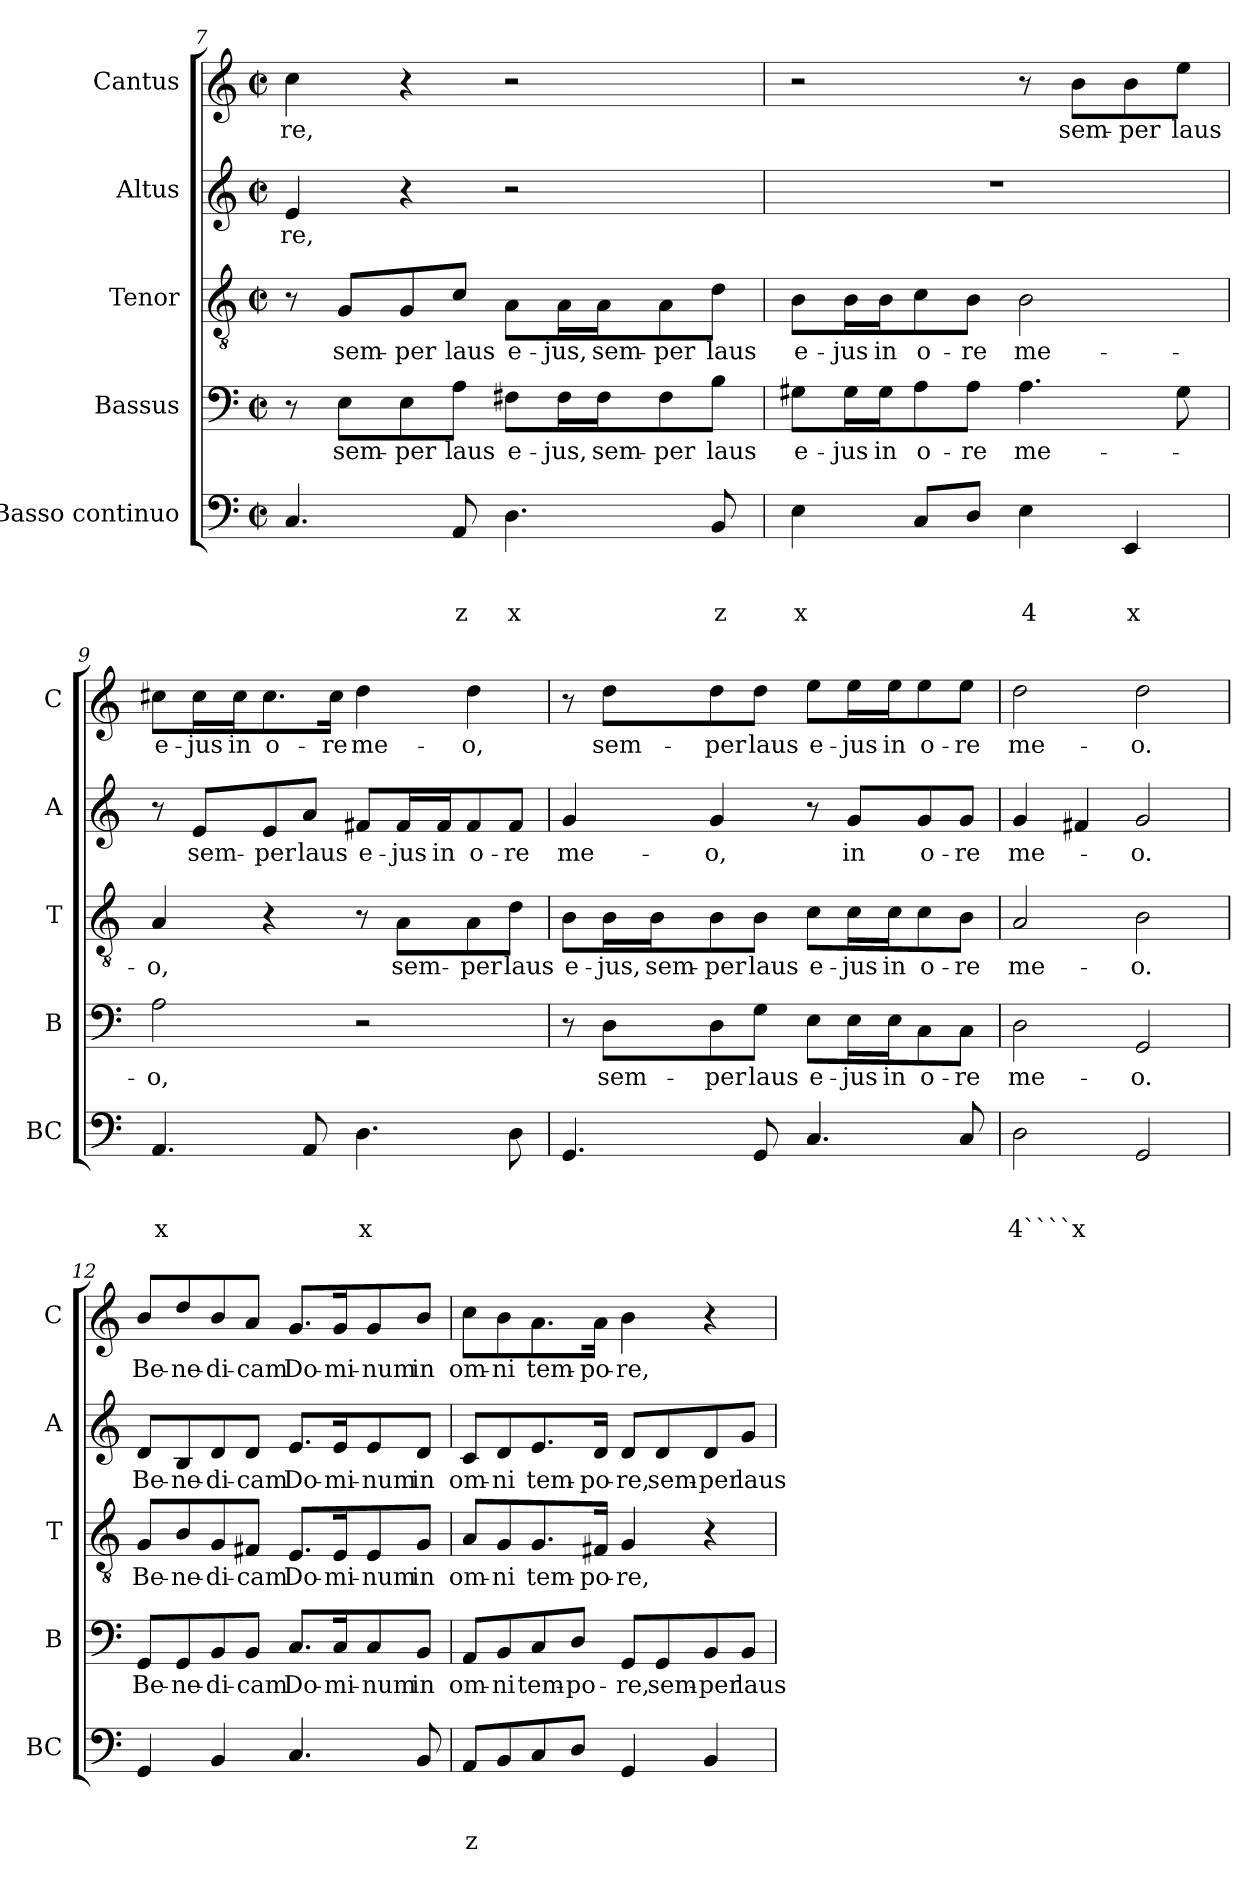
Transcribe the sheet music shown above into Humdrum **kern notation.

**kern	**text	**text	**text	**kern	**text	**kern	**text	**kern	**text	**kern	**text
*part5	*part5	*part5	*part5	*part4	*part4	*part3	*part3	*part2	*part2	*part1	*part1
*staff5	*staff5	*staff5	*staff5	*staff4	*staff4	*staff3	*staff3	*staff2	*staff2	*staff1	*staff1
*I"Basso continuo	*	*	*	*I"Bassus	*	*I"Tenor	*	*I"Altus	*	*I"Cantus	*
*I'BC	*	*	*	*I'B	*	*I'T	*	*I'A	*	*I'C	*
*clefF4	*	*	*	*clefF4	*	*clefGv2	*	*clefG2	*	*clefG2	*
*k[]	*	*	*	*k[]	*	*k[]	*	*k[]	*	*k[]	*
*C:	*	*	*	*C:	*	*C:	*	*C:	*	*C:	*
*M2/2	*	*	*	*M2/2	*	*M2/2	*	*M2/2	*	*M2/2	*
*met(c|)	*	*	*	*met(c|)	*	*met(c|)	*	*met(c|)	*	*met(c|)	*
=7	=7	=7	=7	=7	=7	=7	=7	=7	=7	=7	=7
!	!	!	!	!	!	!	!	!	!LO:LY:b	!	!LO:LY:b
4.C/	.	.	.	8r	.	8r	.	4e/	-re,	4cc\	-re,
!	!	!	!	!	!LO:LY:b	!	!LO:LY:b	!	!	!	!
.	.	.	.	8E\L	sem-	8G/L	sem-	.	.	.	.
!	!	!	!	!	!LO:LY:b	!	!LO:LY:b	!	!	!	!
.	.	.	.	8E\	-per	8G/	-per	4r	.	4r	.
!	!	!	!LO:LY:b	!	!LO:LY:b	!	!LO:LY:b	!	!	!	!
8AA/	.	.	z	8A\J	laus	8c/J	laus	.	.	.	.
!	!	!	!LO:LY:b	!	!LO:LY:b	!	!LO:LY:b	!	!	!	!
4.D\	.	.	x	8F#X\L	e-	8A\L	e-	2r	.	2r	.
!	!	!	!	!	!LO:LY:b	!	!LO:LY:b	!	!	!	!
.	.	.	.	16F#\L	-jus,	16A\L	-jus,	.	.	.	.
!	!	!	!	!	!LO:LY:b	!	!LO:LY:b	!	!	!	!
.	.	.	.	16F#\J	sem-	16A\J	sem-	.	.	.	.
!	!	!	!	!	!LO:LY:b	!	!LO:LY:b	!	!	!	!
.	.	.	.	8F#\	-per	8A\	-per	.	.	.	.
!	!	!	!LO:LY:b	!	!LO:LY:b	!	!LO:LY:b	!	!	!	!
8BB/	.	.	z	8B\J	laus	8d\J	laus	.	.	.	.
!!LO:LB:g=z
=8	=8	=8	=8	=8	=8	=8	=8	=8	=8	=8	=8
!	!	!	!LO:LY:b	!	!LO:LY:b	!	!LO:LY:b	!	!	!	!
4E\	.	.	x	8G#X\L	e-	8B\L	e-	1r	.	2r	.
!	!	!	!	!	!LO:LY:b	!	!LO:LY:b	!	!	!	!
.	.	.	.	16G#\L	-jus	16B\L	-jus	.	.	.	.
!	!	!	!	!	!LO:LY:b	!	!LO:LY:b	!	!	!	!
.	.	.	.	16G#\J	in	16B\J	in	.	.	.	.
!	!	!	!	!	!LO:LY:b	!	!LO:LY:b	!	!	!	!
8C/L	.	.	.	8A\	o-	8c\	o-	.	.	.	.
!	!	!	!	!	!LO:LY:b	!	!LO:LY:b	!	!	!	!
8D/J	.	.	.	8A\J	-re	8B\J	-re	.	.	.	.
!	!	!	!LO:LY:b	!	!LO:LY:b	!	!LO:LY:b	!	!	!	!
4E\	.	.	4	4.A\	me-	2B\	me-	.	.	8r	.
!	!	!	!	!	!	!	!	!	!	!	!LO:LY:b
.	.	.	.	.	.	.	.	.	.	8b\L	sem-
!	!	!	!LO:LY:b	!	!	!	!	!	!	!	!LO:LY:b
4EE/	.	.	x	.	.	.	.	.	.	8b\	-per
!	!	!	!	!	!	!	!	!	!	!	!LO:LY:b
.	.	.	.	8G#\	.	.	.	.	.	8ee\J	laus
=9	=9	=9	=9	=9	=9	=9	=9	=9	=9	=9	=9
!	!	!	!LO:LY:b	!	!LO:LY:b	!	!LO:LY:b	!	!	!	!LO:LY:b
4.AA/	.	.	x	2A\	-o,	4A/	-o,	8r	.	8cc#X\L	e-
!	!	!	!	!	!	!	!	!	!LO:LY:b	!	!LO:LY:b
.	.	.	.	.	.	.	.	8e/L	sem-	16cc#\L	-jus
!	!	!	!	!	!	!	!	!	!	!	!LO:LY:b
.	.	.	.	.	.	.	.	.	.	16cc#\J	in
!	!	!	!	!	!	!	!	!	!LO:LY:b	!	!LO:LY:b
.	.	.	.	.	.	4r	.	8e/	-per	8.cc#\	o-
!	!	!	!	!	!	!	!	!	!LO:LY:b	!	!
8AA/	.	.	.	.	.	.	.	8a/J	laus	.	.
!	!	!	!	!	!	!	!	!	!	!	!LO:LY:b
.	.	.	.	.	.	.	.	.	.	16cc#\Jk	-re
!	!	!	!LO:LY:b	!	!	!	!	!	!LO:LY:b	!	!LO:LY:b
4.D\	.	.	x	2r	.	8r	.	8f#X/L	e-	4dd\	me-
!	!	!	!	!	!	!	!LO:LY:b	!	!LO:LY:b	!	!
.	.	.	.	.	.	8A\L	sem-	16f#/L	-jus	.	.
!	!	!	!	!	!	!	!	!	!LO:LY:b	!	!
.	.	.	.	.	.	.	.	16f#/J	in	.	.
!	!	!	!	!	!	!	!LO:LY:b	!	!LO:LY:b	!	!LO:LY:b
.	.	.	.	.	.	8A\	-per	8f#/	o-	4dd\	-o,
!	!	!	!	!	!	!	!LO:LY:b	!	!LO:LY:b	!	!
8D\	.	.	.	.	.	8d\J	laus	8f#/J	-re	.	.
=10	=10	=10	=10	=10	=10	=10	=10	=10	=10	=10	=10
!	!	!	!	!	!	!	!LO:LY:b	!	!LO:LY:b	!	!
4.GG/	.	.	.	8r	.	8B\L	e-	4g/	me-	8r	.
!	!	!	!	!	!LO:LY:b	!	!LO:LY:b	!	!	!	!LO:LY:b
.	.	.	.	8D\L	sem-	16B\L	-jus,	.	.	8dd\L	sem-
!	!	!	!	!	!	!	!LO:LY:b	!	!	!	!
.	.	.	.	.	.	16B\J	sem-	.	.	.	.
!	!	!	!	!	!LO:LY:b	!	!LO:LY:b	!	!LO:LY:b	!	!LO:LY:b
.	.	.	.	8D\	-per	8B\	-per	4g/	-o,	8dd\	-per
!	!	!	!	!	!LO:LY:b	!	!LO:LY:b	!	!	!	!LO:LY:b
8GG/	.	.	.	8G\J	laus	8B\J	laus	.	.	8dd\J	laus
!	!	!	!	!	!LO:LY:b	!	!LO:LY:b	!	!	!	!LO:LY:b
4.C/	.	.	.	8E\L	e-	8c\L	e-	8r	.	8ee\L	e-
!	!	!	!	!	!LO:LY:b	!	!LO:LY:b	!	!LO:LY:b	!	!LO:LY:b
.	.	.	.	16E\L	-jus	16c\L	-jus	8g/L	in	16ee\L	-jus
!	!	!	!	!	!LO:LY:b	!	!LO:LY:b	!	!	!	!LO:LY:b
.	.	.	.	16E\J	in	16c\J	in	.	.	16ee\J	in
!	!	!	!	!	!LO:LY:b	!	!LO:LY:b	!	!LO:LY:b	!	!LO:LY:b
.	.	.	.	8C\	o-	8c\	o-	8g/	o-	8ee\	o-
!	!	!	!	!	!LO:LY:b	!	!LO:LY:b	!	!LO:LY:b	!	!LO:LY:b
8C/	.	.	.	8C\J	-re	8B\J	-re	8g/J	-re	8ee\J	-re
!!LO:PB:g=z
=11	=11	=11	=11	=11	=11	=11	=11	=11	=11	=11	=11
!	!	!	!LO:LY:b	!	!LO:LY:b	!	!LO:LY:b	!	!LO:LY:b	!	!LO:LY:b
2D\	.	.	4````x	2D\	me-	2A/	me-	4g/	me-	2dd\	me-
.	.	.	.	.	.	.	.	4f#X/	.	.	.
!	!	!	!	!	!LO:LY:b	!	!LO:LY:b	!	!LO:LY:b	!	!LO:LY:b
2GG/	.	.	.	2GG/	-o.	2B\	-o.	2g/	-o.	2dd\	-o.
=12	=12	=12	=12	=12	=12	=12	=12	=12	=12	=12	=12
!	!	!	!	!	!LO:LY:b	!	!LO:LY:b	!	!LO:LY:b	!	!LO:LY:b
4GG/	.	.	.	8GG/L	Be-	8G/L	Be-	8d/L	Be-	8b/L	Be-
!	!	!	!	!	!LO:LY:b	!	!LO:LY:b	!	!LO:LY:b	!	!LO:LY:b
.	.	.	.	8GG/	-ne-	8B/	-ne-	8B/	-ne-	8dd/	-ne-
!	!	!	!	!	!LO:LY:b	!	!LO:LY:b	!	!LO:LY:b	!	!LO:LY:b
4BB/	.	.	.	8BB/	-di-	8G/	-di-	8d/	-di-	8b/	-di-
!	!	!	!	!	!LO:LY:b	!	!LO:LY:b	!	!LO:LY:b	!	!LO:LY:b
.	.	.	.	8BB/J	-cam	8F#X/J	-cam	8d/J	-cam	8a/J	-cam
!	!	!	!	!	!LO:LY:b	!	!LO:LY:b	!	!LO:LY:b	!	!LO:LY:b
4.C/	.	.	.	8.C/L	Do-	8.E/L	Do-	8.e/L	Do-	8.g/L	Do-
!	!	!	!	!	!LO:LY:b	!	!LO:LY:b	!	!LO:LY:b	!	!LO:LY:b
.	.	.	.	16C/K	-mi-	16E/K	-mi-	16e/K	-mi-	16g/K	-mi-
!	!	!	!	!	!LO:LY:b	!	!LO:LY:b	!	!LO:LY:b	!	!LO:LY:b
.	.	.	.	8C/	-num	8E/	-num	8e/	-num	8g/	-num
!	!	!	!	!	!LO:LY:b	!	!LO:LY:b	!	!LO:LY:b	!	!LO:LY:b
8BB/	.	.	.	8BB/J	in	8G/J	in	8d/J	in	8b/J	in
=13	=13	=13	=13	=13	=13	=13	=13	=13	=13	=13	=13
!	!	!	!LO:LY:b	!	!LO:LY:b	!	!LO:LY:b	!	!LO:LY:b	!	!LO:LY:b
8AA/L	.	.	z	8AA/L	om-	8A/L	om-	8c/L	om-	8cc\L	om-
!	!	!	!	!	!LO:LY:b	!	!LO:LY:b	!	!LO:LY:b	!	!LO:LY:b
8BB/	.	.	.	8BB/	-ni	8G/	-ni	8d/	-ni	8b\	-ni
!	!	!	!	!	!LO:LY:b	!	!LO:LY:b	!	!LO:LY:b	!	!LO:LY:b
8C/	.	.	.	8C/	tem-	8.G/	tem-	8.e/	tem-	8.a\	tem-
!	!	!	!	!	!LO:LY:b	!	!	!	!	!	!
8D/J	.	.	.	8D/J	-po-	.	.	.	.	.	.
!	!	!	!	!	!	!	!LO:LY:b	!	!LO:LY:b	!	!LO:LY:b
.	.	.	.	.	.	16F#X/Jk	-po-	16d/Jk	-po-	16a\Jk	-po-
!	!	!	!	!	!LO:LY:b	!	!LO:LY:b	!	!LO:LY:b	!	!LO:LY:b
4GG/	.	.	.	8GG/L	-re,	4G/	-re,	8d/L	-re,	4b\	-re,
!	!	!	!	!	!LO:LY:b	!	!	!	!LO:LY:b	!	!
.	.	.	.	8GG/	sem-	.	.	8d/	sem-	.	.
!	!	!	!	!	!LO:LY:b	!	!	!	!LO:LY:b	!	!
4BB/	.	.	.	8BB/	-per	4r	.	8d/	-per	4r	.
!	!	!	!	!	!LO:LY:b	!	!	!	!LO:LY:b	!	!
.	.	.	.	8BB/J	laus	.	.	8g/J	laus	.	.
=	=	=	=	=	=	=	=	=	=	=	=
*-	*-	*-	*-	*-	*-	*-	*-	*-	*-	*-	*-
